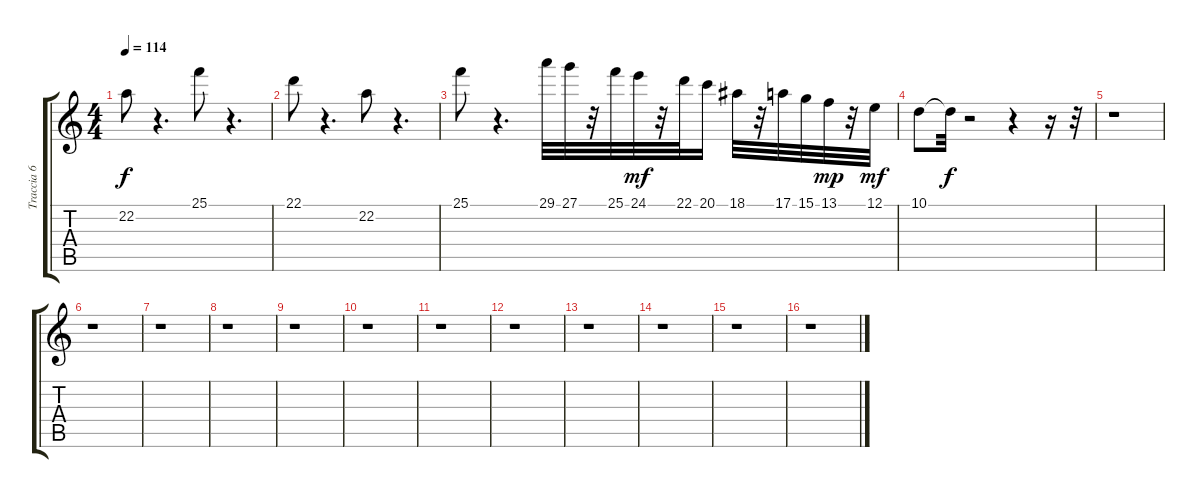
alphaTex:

\track ("Traccia 6" "Traccia 6") {instrument musicbox}
\staff {score tabs}
\tuning (E4 B3 G3 D3 A2 E2) {hide}
\ts (4 4)
\tempo 114
\clef g2
\ks c
22.2.8{dy f} r.4{d} 25.1.8 r.4{d} |
22.1.8 r.4{d} 22.2.8 r.4{d} |
25.1.8 r.4{d} 29.1.32 27.1.32 r.32 25.1.32 24.1.32{dy mf} r.32 22.1.32 20.1.16 18.1.32 r.32 17.1.32 15.1.32 13.1.32{dy mp} r.32 12.1.32{dy mf} |
10.1.8 10.1{t}.32{dy f} r.2 r.4 r.16 r.32 |
r.1 |
r.1 |
r.1 |
r.1 |
r.1 |
r.1 |
r.1 |
r.1 |
r.1 |
r.1 |
r.1 |
r.1
